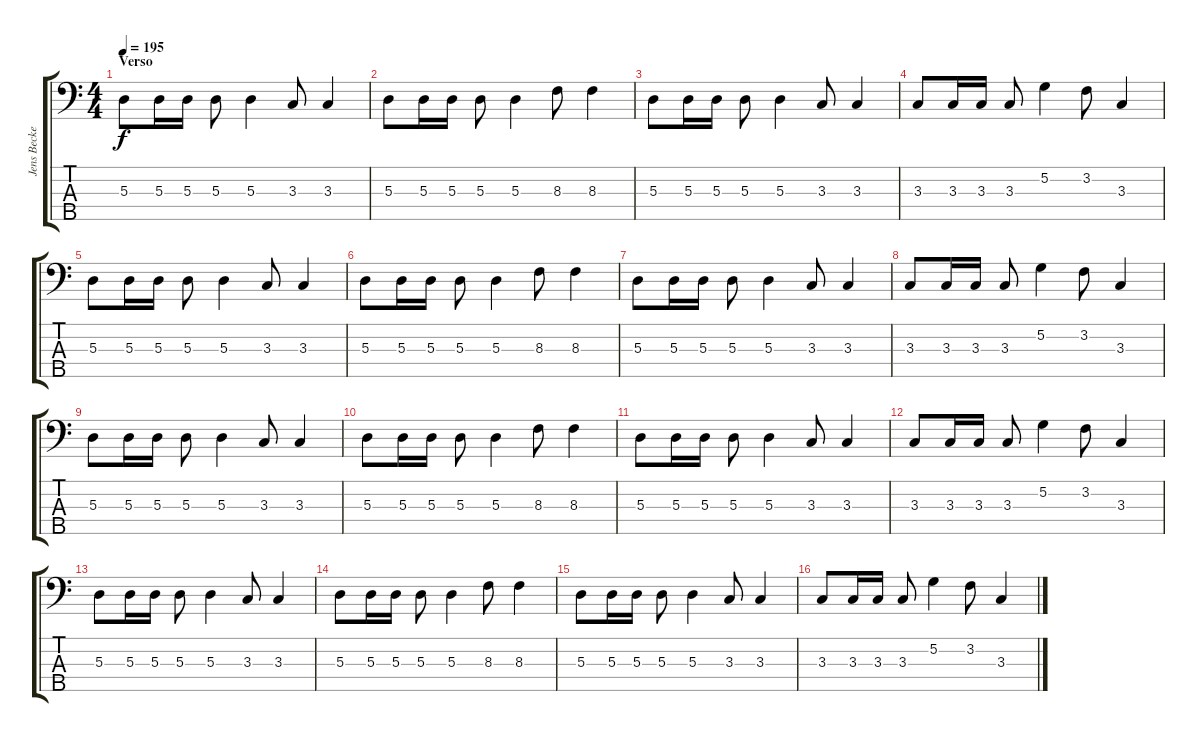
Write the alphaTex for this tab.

\track ("Jens Becker (Bajo)" "Jens Becke") {instrument electricbasspick}
\staff {score tabs}
\tuning (G2 D2 A1 E1 B0) {hide}
\ts (4 4)
\section ("" "Verso")
\tempo 195
\clef f4
\ks c
5.3.8{dy f} 5.3.16 5.3.16 5.3.8 5.3.4 3.3.8 3.3.4 |
5.3.8 5.3.16 5.3.16 5.3.8 5.3.4 8.3.8 8.3.4 |
5.3.8 5.3.16 5.3.16 5.3.8 5.3.4 3.3.8 3.3.4 |
3.3.8 3.3.16 3.3.16 3.3.8 5.2.4 3.2.8 3.3.4 |
5.3.8 5.3.16 5.3.16 5.3.8 5.3.4 3.3.8 3.3.4 |
5.3.8 5.3.16 5.3.16 5.3.8 5.3.4 8.3.8 8.3.4 |
5.3.8 5.3.16 5.3.16 5.3.8 5.3.4 3.3.8 3.3.4 |
3.3.8 3.3.16 3.3.16 3.3.8 5.2.4 3.2.8 3.3.4 |
5.3.8 5.3.16 5.3.16 5.3.8 5.3.4 3.3.8 3.3.4 |
5.3.8 5.3.16 5.3.16 5.3.8 5.3.4 8.3.8 8.3.4 |
5.3.8 5.3.16 5.3.16 5.3.8 5.3.4 3.3.8 3.3.4 |
3.3.8 3.3.16 3.3.16 3.3.8 5.2.4 3.2.8 3.3.4 |
5.3.8 5.3.16 5.3.16 5.3.8 5.3.4 3.3.8 3.3.4 |
5.3.8 5.3.16 5.3.16 5.3.8 5.3.4 8.3.8 8.3.4 |
5.3.8 5.3.16 5.3.16 5.3.8 5.3.4 3.3.8 3.3.4 |
3.3.8 3.3.16 3.3.16 3.3.8 5.2.4 3.2.8 3.3.4
